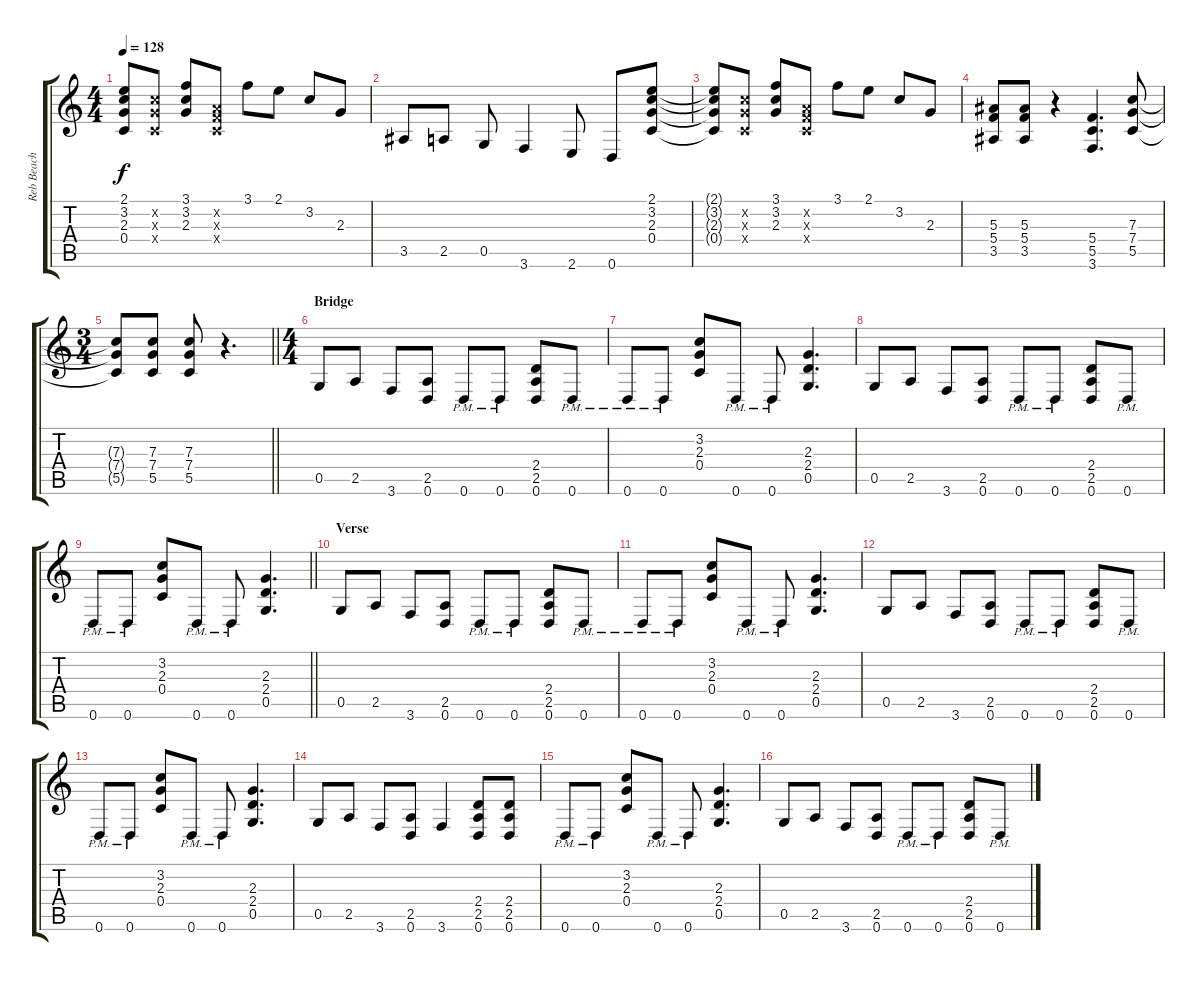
\track ("Reb Beach" "Reb Beach") {instrument distortionguitar}
\staff {score tabs}
\tuning (D4 A3 F3 C3 G2 D2) {hide}
\ts (4 4)
\tempo 128
\clef g2
\ks c
(2.1{t} 3.2{t} 2.3{t} 0.4{t}).8{dy f} (3.2{x} 2.3{x} 0.4{x}).8 (3.1 3.2 2.3).8 (0.2{x} 0.3{x} 0.4{x}).8 3.1.8 2.1.8 3.2.8 2.3.8 |
3.5.8 2.5.8 0.5.8 3.6.4 2.6.8 0.6.8 (2.1 3.2 2.3 0.4).8 |
(2.1{t} 3.2{t} 2.3{t} 0.4{t}).8 (3.2{x} 2.3{x} 0.4{x}).8 (3.1 3.2 2.3).8 (0.2{x} 0.3{x} 0.4{x}).8 3.1.8 2.1.8 3.2.8 2.3.8 |
(5.3 5.4 3.5).8 (5.3 5.4 3.5).8 r.4 (5.4 5.5 3.6).4{d} (7.3 7.4 5.5).8 |
\ts (3 4)
\barLineRight lightlight
(7.3{t} 7.4{t} 5.5{t}).8 (7.3 7.4 5.5).8 (7.3 7.4 5.5).8 r.4{d} |
\ts (4 4)
\section ("" "Bridge")
0.5.8 2.5.8 3.6.8 (2.5 0.6).8 0.6{pm}.8 0.6{pm}.8 (2.4 2.5 0.6).8 0.6{pm}.8 |
0.6{pm}.8 0.6{pm}.8 (3.2 2.3 0.4).8 0.6{pm}.8 0.6{pm}.8 (2.3 2.4 0.5).4{d} |
0.5.8 2.5.8 3.6.8 (2.5 0.6).8 0.6{pm}.8 0.6{pm}.8 (2.4 2.5 0.6).8 0.6{pm}.8 |
\barLineRight lightlight
0.6{pm}.8 0.6{pm}.8 (3.2 2.3 0.4).8 0.6{pm}.8 0.6{pm}.8 (2.3 2.4 0.5).4{d} |
\section ("" "Verse")
0.5.8 2.5.8 3.6.8 (2.5 0.6).8 0.6{pm}.8 0.6{pm}.8 (2.4 2.5 0.6).8 0.6{pm}.8 |
0.6{pm}.8 0.6{pm}.8 (3.2 2.3 0.4).8 0.6{pm}.8 0.6{pm}.8 (2.3 2.4 0.5).4{d} |
0.5.8 2.5.8 3.6.8 (2.5 0.6).8 0.6{pm}.8 0.6{pm}.8 (2.4 2.5 0.6).8 0.6{pm}.8 |
0.6{pm}.8 0.6{pm}.8 (3.2 2.3 0.4).8 0.6{pm}.8 0.6{pm}.8 (2.3 2.4 0.5).4{d} |
0.5.8 2.5.8 3.6.8 (2.5 0.6).8 3.6.4 (2.4 2.5 0.6).8 (2.4 2.5 0.6).8 |
0.6{pm}.8 0.6{pm}.8 (3.2 2.3 0.4).8 0.6{pm}.8 0.6{pm}.8 (2.3 2.4 0.5).4{d} |
0.5.8 2.5.8 3.6.8 (2.5 0.6).8 0.6{pm}.8 0.6{pm}.8 (2.4 2.5 0.6).8 0.6{pm}.8
